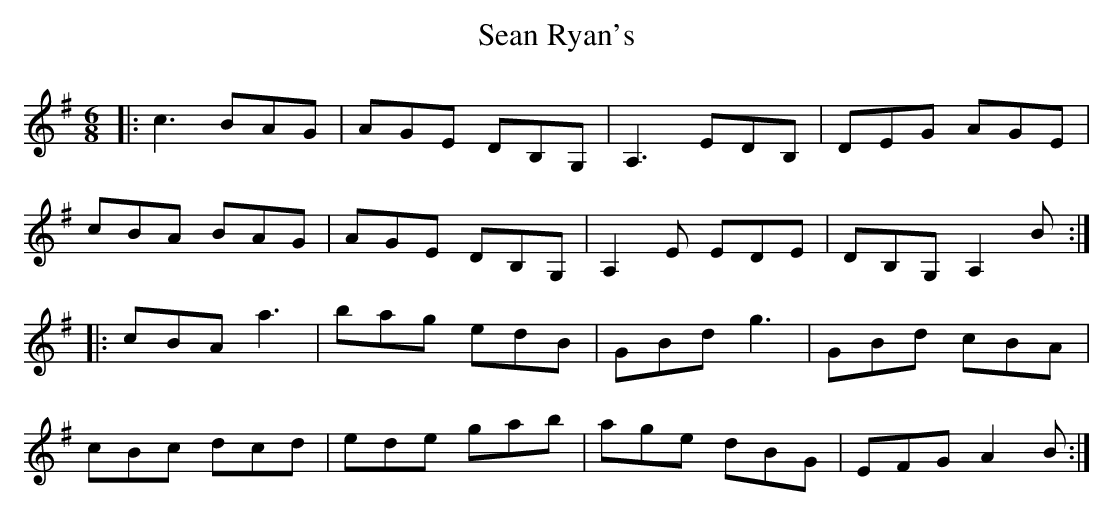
X:1
T:Sean Ryan's
M:6/8
L:1/8
K:Ador
|:c3 BAG|AGE DB,G,|A,3 EDB,|DEG AGE|
cBA BAG|AGE DB,G,|A,2E EDE|DB,G, A,2 B:|
|:cBA a3|bag edB|GBd g3|GBd cBA|
cBc dcd|ede gab|age dBG|EFG A2 B:|
